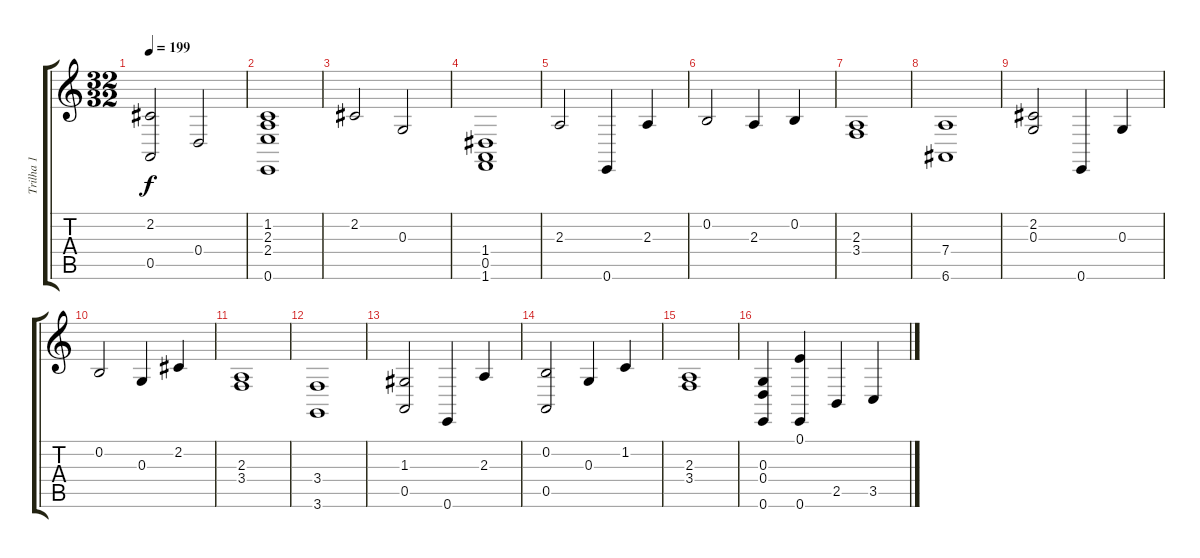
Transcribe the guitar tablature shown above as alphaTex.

\track ("Trilha 1" "Trilha 1") {instrument viola}
\staff {score tabs}
\tuning (E4 B3 G3 D3 A2 E2) {hide}
\ts (32 32)
\tempo 199
\clef g2
\ks c
(2.2 0.5).2{dy f} 0.4.2 |
(1.2 2.3 2.4 0.6).1 |
2.2.2 0.3.2 |
(1.4 0.5 1.6).1 |
2.3.2 0.6.4 2.3.4 |
0.2.2 2.3.4 0.2.4 |
(2.3 3.4).1 |
(7.4 6.6).1 |
(2.2 0.3).2 0.6.4 0.3.4 |
0.2.2 0.3.4 2.2.4 |
(2.3 3.4).1 |
(3.4 3.6).1 |
(1.3 0.5).2 0.6.4 2.3.4 |
(0.2 0.5).2 0.3.4 1.2.4 |
(2.3 3.4).1 |
(0.3 0.4 0.6).4 (0.1 0.6).4 2.5.4 3.5.4
